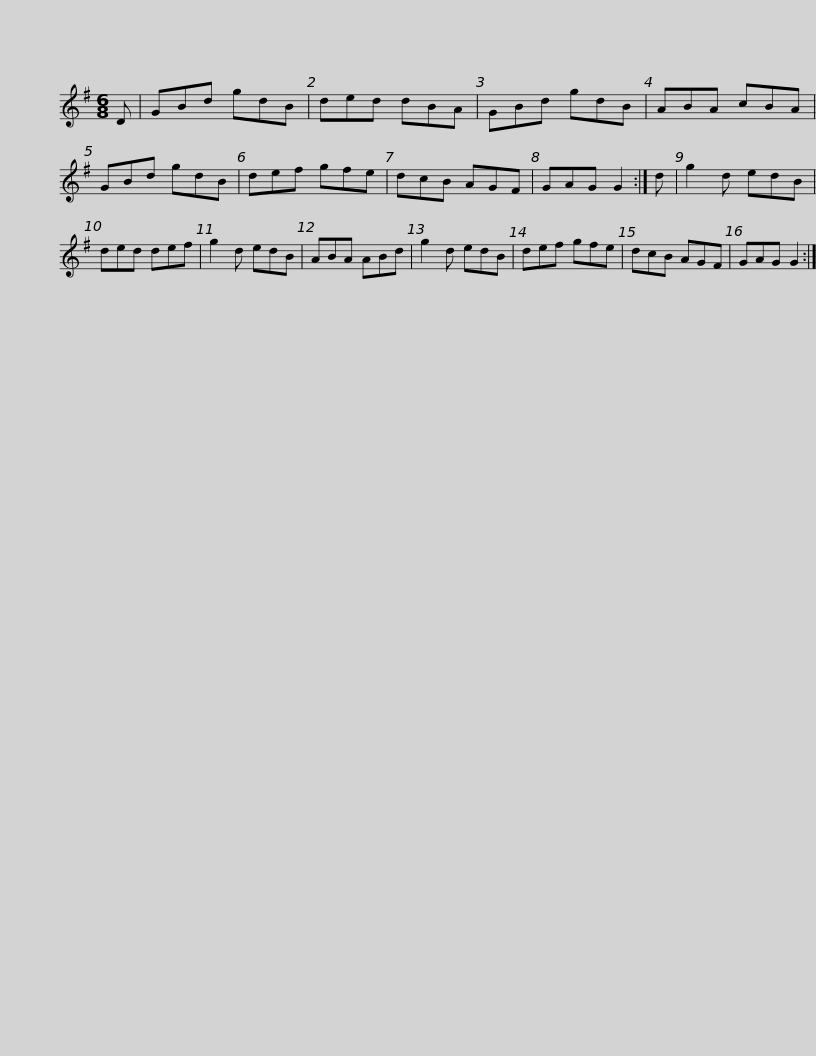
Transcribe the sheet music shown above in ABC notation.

X:1
L:1/8
M:6/8
I:linebreak $
K:G
V:1 treble
V:1
 D | GBd gdB | ded dBA | GBd gdB | ABA cBA | %5
 GBd gdB | def gfe | dcB AGF |$ GAG G2 :| d | %10
 g2 d edB | ded def | g2 d edB | ABA ABd | g2 d edB | %15
 def gfe | dcB AGF |$ GAG G2 :| %18
